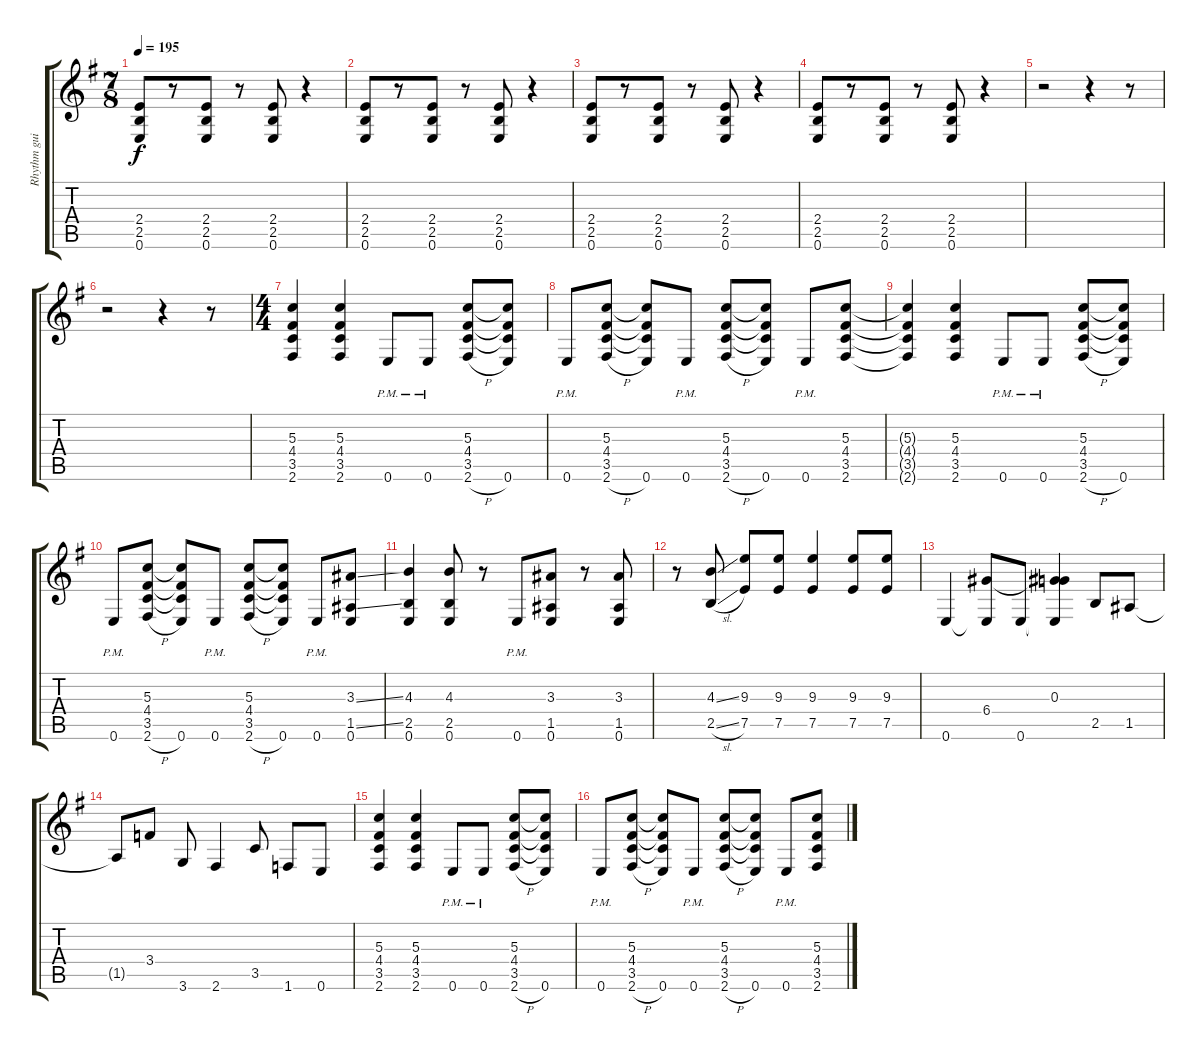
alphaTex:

\track ("Rhythm guitar" "Rhythm gui") {instrument distortionguitar}
\staff {score tabs}
\tuning (E4 B3 G3 D3 A2 E2) {hide}
\ts (7 8)
\tempo 195
\clef g2
\ks eminor
(2.4 2.5 0.6).8{dy f} r.8 (2.4 2.5 0.6).8 r.8 (2.4 2.5 0.6).8 r.4 |
(2.4 2.5 0.6).8 r.8 (2.4 2.5 0.6).8 r.8 (2.4 2.5 0.6).8 r.4 |
(2.4 2.5 0.6).8 r.8 (2.4 2.5 0.6).8 r.8 (2.4 2.5 0.6).8 r.4 |
(2.4 2.5 0.6).8 r.8 (2.4 2.5 0.6).8 r.8 (2.4 2.5 0.6).8 r.4 |
r.2 r.4 r.8 |
r.2 r.4 r.8 |
\ts (4 4)
(5.3 4.4 3.5 2.6).4 (5.3 4.4 3.5 2.6).4 0.6{pm}.8 0.6{pm}.8 (5.3 4.4 3.5 2.6{h}).8 (5.3{t} 4.4{t} 3.5{t} 0.6).8 |
0.6{pm}.8 (5.3 4.4 3.5 2.6{h}).8 (5.3{t} 4.4{t} 3.5{t} 0.6).8 0.6{pm}.8 (5.3 4.4 3.5 2.6{h}).8 (5.3{t} 4.4{t} 3.5{t} 0.6).8 0.6{pm}.8 (5.3 4.4 3.5 2.6).8 |
(5.3{t} 4.4{t} 3.5{t} 2.6{t}).4 (5.3 4.4 3.5 2.6).4 0.6{pm}.8 0.6{pm}.8 (5.3 4.4 3.5 2.6{h}).8 (5.3{t} 4.4{t} 3.5{t} 0.6).8 |
0.6{pm}.8 (5.3 4.4 3.5 2.6{h}).8 (5.3{t} 4.4{t} 3.5{t} 0.6).8 0.6{pm}.8 (5.3 4.4 3.5 2.6{h}).8 (5.3{t} 4.4{t} 3.5{t} 0.6).8 0.6{pm}.8 (3.3{ss} 1.5{ss} 0.6).8 |
(4.3 2.5 0.6).4 (4.3 2.5 0.6).8 r.8 0.6{pm}.8 (3.3 1.5 0.6).8 r.8 (3.3 1.5 0.6).8 |
r.8 (4.3{ss} 2.5{sl}).8 (9.3 7.5).8 (9.3 7.5).8 (9.3 7.5).4 (9.3 7.5).8 (9.3 7.5).8 |
0.6.4 (6.4 0.6{t}).8 0.6.8 (0.3 6.4{t} 0.6{t}).4 2.5.8 1.5.8 |
1.5{t}.8 3.4.8 3.6.8 2.6.4 3.5.8 1.6.8 0.6.8 |
(5.3 4.4 3.5 2.6).4 (5.3 4.4 3.5 2.6).4 0.6{pm}.8 0.6{pm}.8 (5.3 4.4 3.5 2.6{h}).8 (5.3{t} 4.4{t} 3.5{t} 0.6).8 |
0.6{pm}.8 (5.3 4.4 3.5 2.6{h}).8 (5.3{t} 4.4{t} 3.5{t} 0.6).8 0.6{pm}.8 (5.3 4.4 3.5 2.6{h}).8 (5.3{t} 4.4{t} 3.5{t} 0.6).8 0.6{pm}.8 (5.3 4.4 3.5 2.6).8
